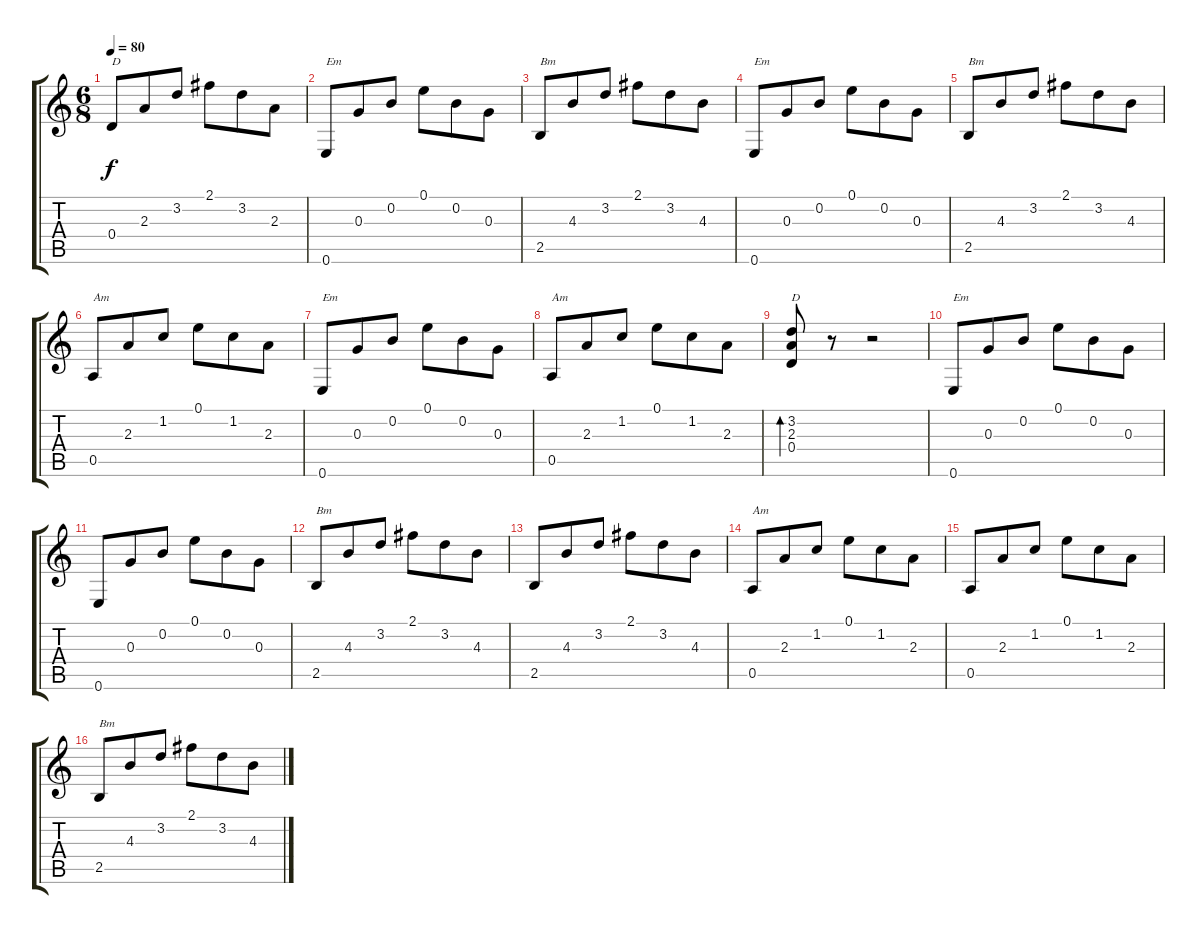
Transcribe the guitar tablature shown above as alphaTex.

\track "" {instrument distortionguitar}
\staff {score tabs}
\tuning (E4 B3 G3 D3 A2 E2) {hide}
\ts (6 8)
\tempo 80
\clef g2
\ks c
0.4.8{txt "D" dy f} 2.3.8 3.2.8 2.1.8 3.2.8 2.3.8 |
0.6.8{txt "Em"} 0.3.8 0.2.8 0.1.8 0.2.8 0.3.8 |
2.5.8{txt "Bm"} 4.3.8 3.2.8 2.1.8 3.2.8 4.3.8 |
0.6.8{txt "Em"} 0.3.8 0.2.8 0.1.8 0.2.8 0.3.8 |
2.5.8{txt "Bm"} 4.3.8 3.2.8 2.1.8 3.2.8 4.3.8 |
0.5.8{txt "Am"} 2.3.8 1.2.8 0.1.8 1.2.8 2.3.8 |
0.6.8{txt "Em"} 0.3.8 0.2.8 0.1.8 0.2.8 0.3.8 |
0.5.8{txt "Am"} 2.3.8 1.2.8 0.1.8 1.2.8 2.3.8 |
(3.2 2.3 0.4).8{bd 240 txt "D"} r.8 r.2 |
0.6.8{txt "Em"} 0.3.8 0.2.8 0.1.8 0.2.8 0.3.8 |
0.6.8 0.3.8 0.2.8 0.1.8 0.2.8 0.3.8 |
2.5.8{txt "Bm"} 4.3.8 3.2.8 2.1.8 3.2.8 4.3.8 |
2.5.8 4.3.8 3.2.8 2.1.8 3.2.8 4.3.8 |
0.5.8{txt "Am"} 2.3.8 1.2.8 0.1.8 1.2.8 2.3.8 |
0.5.8 2.3.8 1.2.8 0.1.8 1.2.8 2.3.8 |
2.5.8{txt "Bm"} 4.3.8 3.2.8 2.1.8 3.2.8 4.3.8
